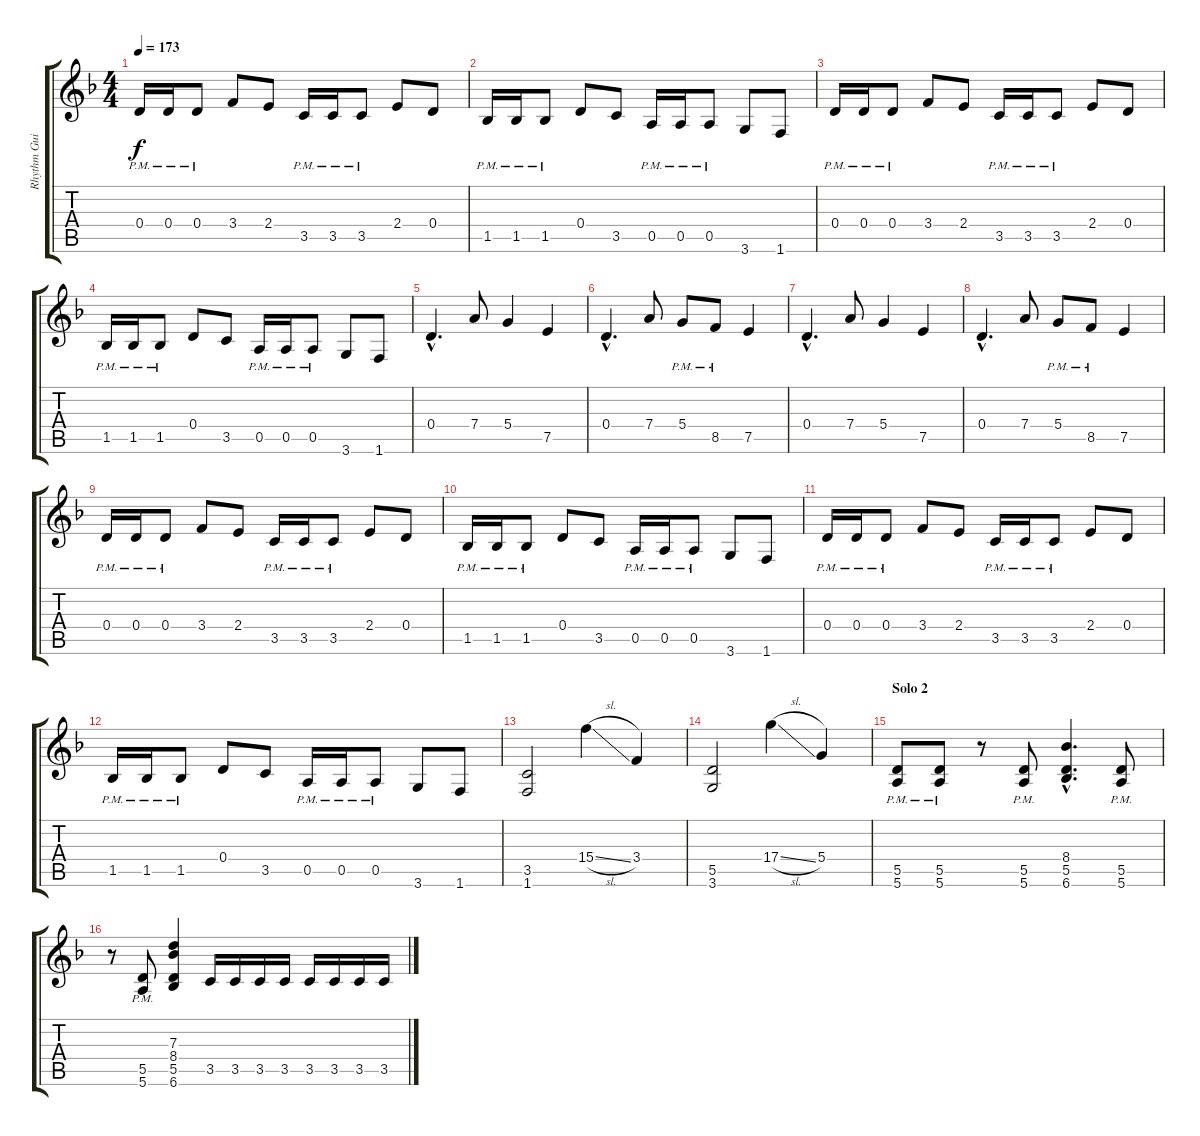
\track ("Rhythm Guitar 2" "Rhythm Gui") {instrument distortionguitar}
\staff {score tabs}
\tuning (E4 B3 G3 D3 A2 E2) {hide}
\ts (4 4)
\tempo 173
\clef g2
\ks dminor
0.4{pm}.16{dy f} 0.4{pm}.16 0.4{pm}.8 3.4.8 2.4.8 3.5{pm}.16 3.5{pm}.16 3.5{pm}.8 2.4.8 0.4.8 |
1.5{pm}.16 1.5{pm}.16 1.5{pm}.8 0.4.8 3.5.8 0.5{pm}.16 0.5{pm}.16 0.5{pm}.8 3.6.8 1.6.8 |
0.4{pm}.16 0.4{pm}.16 0.4{pm}.8 3.4.8 2.4.8 3.5{pm}.16 3.5{pm}.16 3.5{pm}.8 2.4.8 0.4.8 |
1.5{pm}.16 1.5{pm}.16 1.5{pm}.8 0.4.8 3.5.8 0.5{pm}.16 0.5{pm}.16 0.5{pm}.8 3.6.8 1.6.8 |
0.4{hac}.4{d} 7.4.8 5.4.4 7.5.4 |
0.4{hac}.4{d} 7.4.8 5.4{pm}.8 8.5{pm}.8 7.5.4 |
0.4{hac}.4{d} 7.4.8 5.4.4 7.5.4 |
0.4{hac}.4{d} 7.4.8 5.4{pm}.8 8.5{pm}.8 7.5.4 |
0.4{pm}.16 0.4{pm}.16 0.4{pm}.8 3.4.8 2.4.8 3.5{pm}.16 3.5{pm}.16 3.5{pm}.8 2.4.8 0.4.8 |
1.5{pm}.16 1.5{pm}.16 1.5{pm}.8 0.4.8 3.5.8 0.5{pm}.16 0.5{pm}.16 0.5{pm}.8 3.6.8 1.6.8 |
0.4{pm}.16 0.4{pm}.16 0.4{pm}.8 3.4.8 2.4.8 3.5{pm}.16 3.5{pm}.16 3.5{pm}.8 2.4.8 0.4.8 |
1.5{pm}.16 1.5{pm}.16 1.5{pm}.8 0.4.8 3.5.8 0.5{pm}.16 0.5{pm}.16 0.5{pm}.8 3.6.8 1.6.8 |
(3.5 1.6).2 15.4{sl}.4 3.4.4 |
(5.5 3.6).2 17.4{sl}.4 5.4.4 |
\section ("" "Solo 2")
(5.5{pm} 5.6{pm}).8 (5.5{pm} 5.6{pm}).8 r.8 (5.5{pm} 5.6{pm}).8 (8.4{hac} 5.5{hac} 6.6{hac}).4{d} (5.5{pm} 5.6{pm}).8 |
r.8 (5.5{pm} 5.6{pm}).8 (7.3 8.4 5.5 6.6).4 3.5.16 3.5.16 3.5.16 3.5.16 3.5.16 3.5.16 3.5.16 3.5.16
